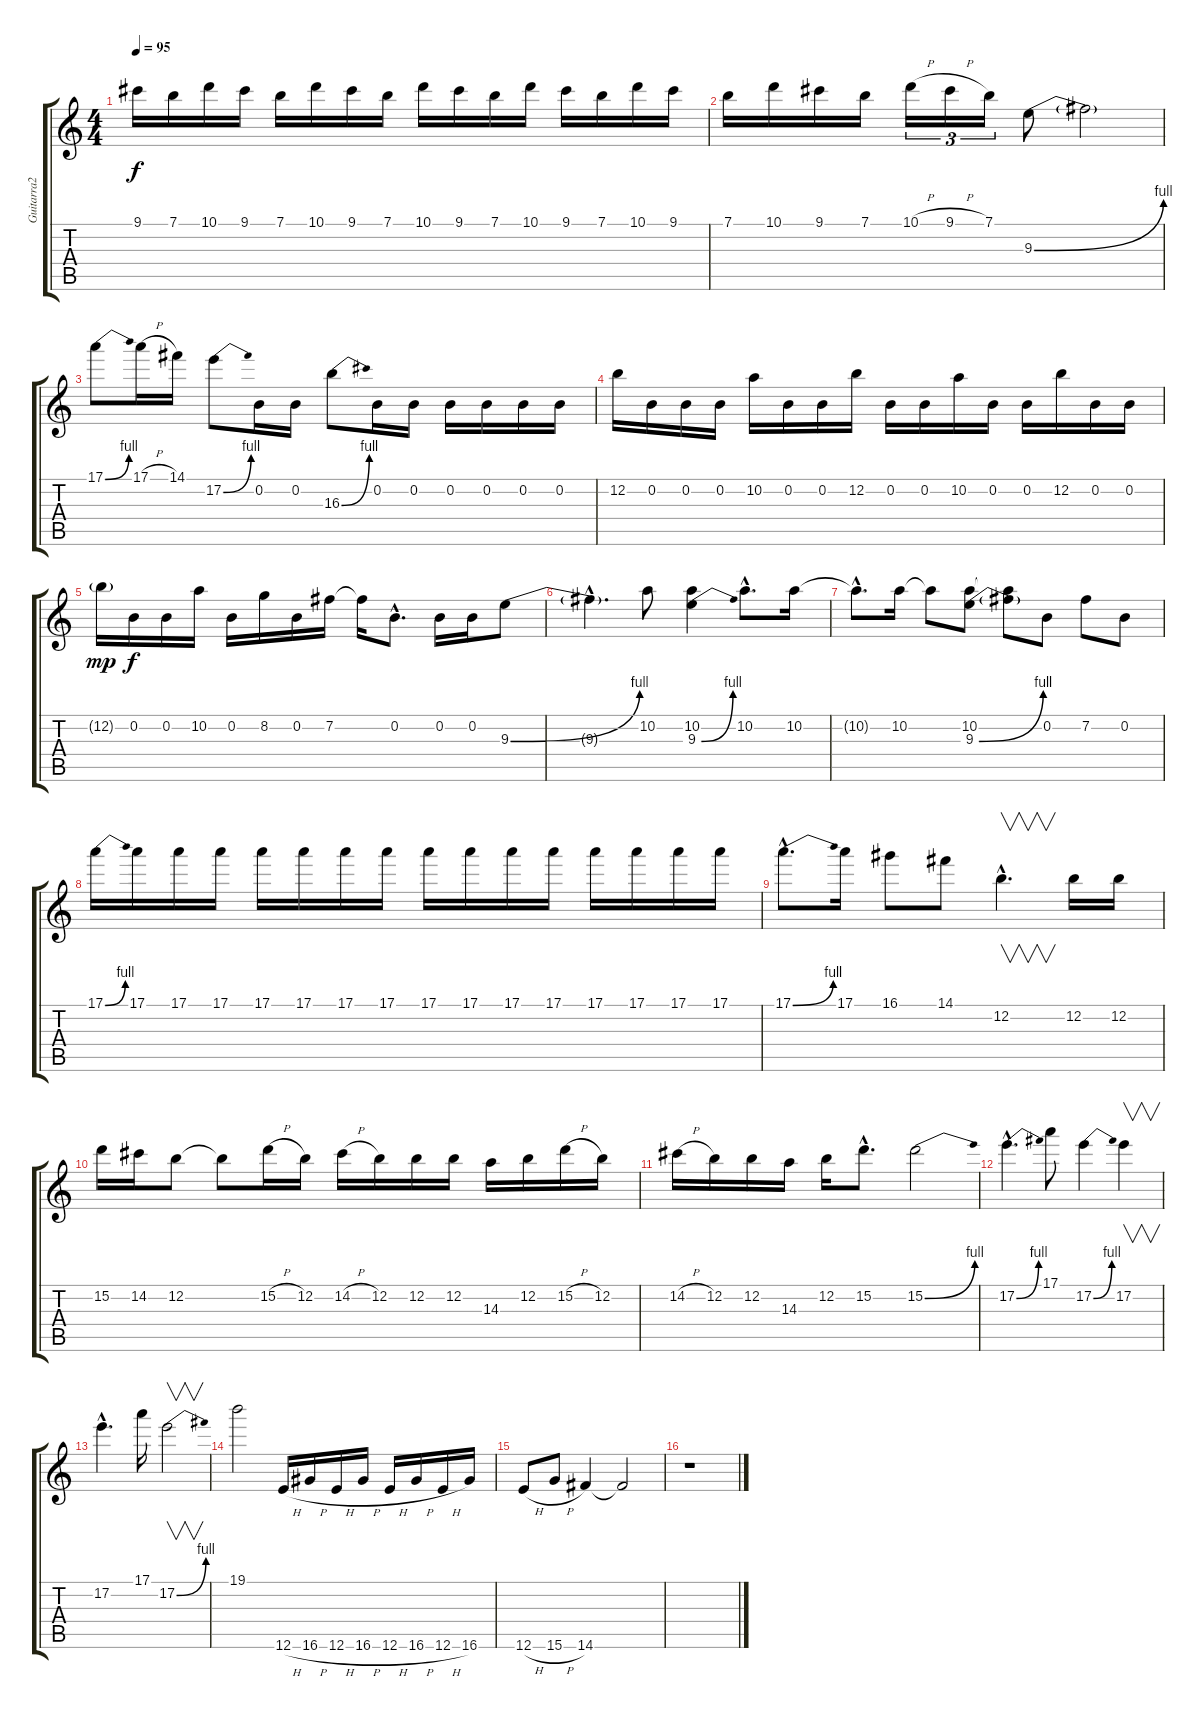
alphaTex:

\track ("Guitarra2 (Uoho)" "Guitarra2 ") {instrument distortionguitar}
\staff {score tabs}
\tuning (E4 B3 G3 D3 A2 E2) {hide}
\ts (4 4)
\tempo 95
\clef g2
\ks c
9.1.16{dy f} 7.1.16 10.1.16 9.1.16 7.1.16 10.1.16 9.1.16 7.1.16 10.1.16 9.1.16 7.1.16 10.1.16 9.1.16 7.1.16 10.1.16 9.1.16 |
7.1.16 10.1.16 9.1.16 7.1.16 10.1{h}.16{tu (3 2)} 9.1{h}.16{tu (3 2)} 7.1.16{tu (3 2)} 9.3{be (bend 0 0 60 4)}.8 9.3{t}.2 |
17.1{be (bend 0 0 60 4)}.8 17.1{h}.16 14.1.16 17.2{be (bend 0 0 60 4)}.8 0.2.16 0.2.16 16.3{be (bend 0 0 60 4)}.8 0.2.16 0.2.16 0.2.16 0.2.16 0.2.16 0.2.16 |
12.2.16 0.2.16 0.2.16 0.2.16 10.2.16 0.2.16 0.2.16 12.2.16 0.2.16 0.2.16 10.2.16 0.2.16 0.2.16 12.2.16 0.2.16 0.2.16 |
12.2{g}.16{dy mp} 0.2.16{dy f} 0.2.16 10.2.16 0.2.16 8.2.16 0.2.16 7.2.16 7.2{t}.16 0.2{hac}.8{d} 0.2.16 0.2.16 9.3{be (bend 0 0 60 4)}.8 |
9.3{hac t}.4{d} 10.2.8 (10.2 9.3{be (bend 0 0 60 4)}).4 10.2{hac}.8{d} 10.2.16 |
10.2{hac t}.8{d} 10.2.16 10.2{t}.8 (10.2 9.3{be (bend 0 0 60 4)}).8 (10.2{t} 9.3{t}).8 0.2.8 7.2.8 0.2.8 |
17.1{be (bend 0 0 60 4)}.16 17.1.16 17.1.16 17.1.16 17.1.16 17.1.16 17.1.16 17.1.16 17.1.16 17.1.16 17.1.16 17.1.16 17.1.16 17.1.16 17.1.16 17.1.16 |
17.1{be (bend 0 0 60 4) hac}.8{d} 17.1.16 16.1.8 14.1.8 12.2{hac}.4{v d} 12.2.16 12.2.16 |
15.2.16 14.2.16 12.2.8 12.2{t}.8 15.2{h}.16 12.2.16 14.2{h}.16 12.2.16 12.2.16 12.2.16 14.3.16 12.2.16 15.2{h}.16 12.2.16 |
14.2{h}.16 12.2.16 12.2.16 14.3.16 12.2.16 15.2{hac}.8{d} 15.2{be (bend 0 0 60 4)}.2 |
17.2{be (bend 0 0 60 4) hac}.4{d} 17.1.8 17.2{be (bend 0 0 60 4)}.4 17.2.4{v} |
17.2{hac}.4{d} 17.1.16 17.2{be (bend 0 0 60 4)}.2{v} |
19.1.2 12.6{h}.16 16.6{h}.16 12.6{h}.16 16.6{h}.16 12.6{h}.16 16.6{h}.16 12.6{h}.16 16.6.16 |
12.6{h}.8 15.6{h}.8 14.6.4 14.6{t}.2 |
r.1
